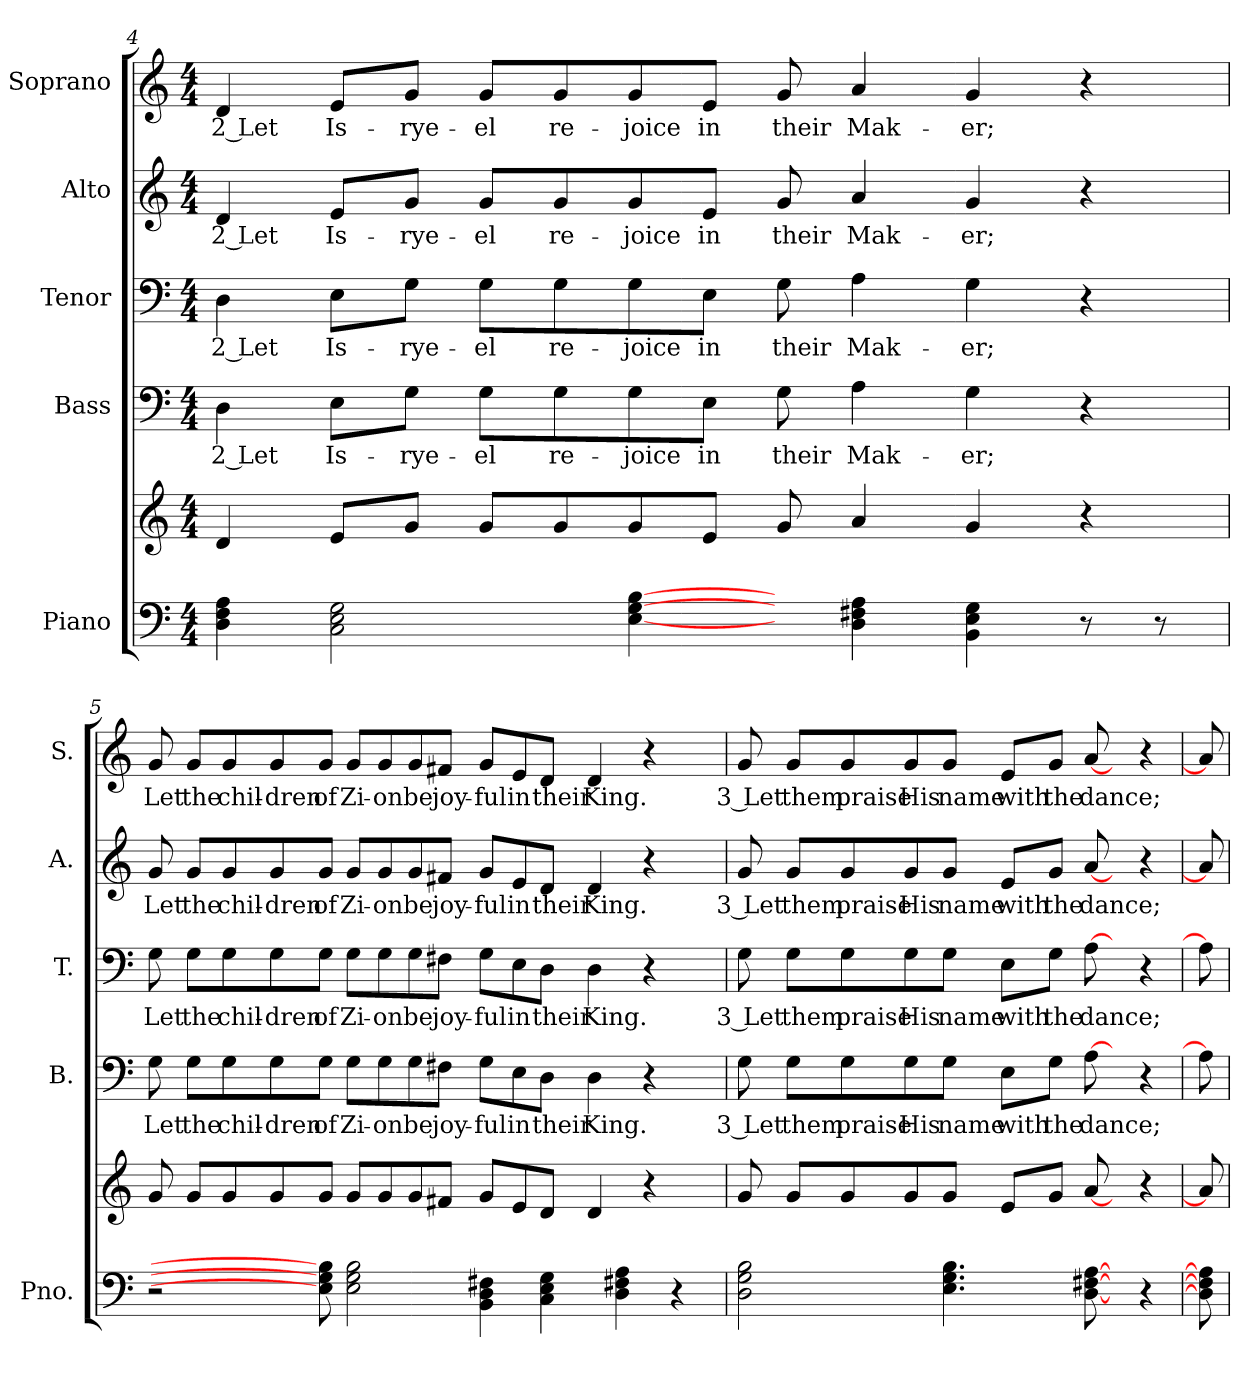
**kern	**kern	**kern	**text	**kern	**text	**kern	**text	**kern	**text
*part5	*part5	*part4	*part4	*part3	*part3	*part2	*part2	*part1	*part1
*staff6	*staff5	*staff4	*staff4	*staff3	*staff3	*staff2	*staff2	*staff1	*staff1
*I"Piano	*	*I"Bass	*	*I"Tenor	*	*I"Alto	*	*I"Soprano	*
*I'Pno.	*	*I'B.	*	*I'T.	*	*I'A.	*	*I'S.	*
*clefF4	*clefG2	*clefF4	*	*clefF4	*	*clefG2	*	*clefG2	*
*k[]	*k[]	*k[]	*	*k[]	*	*k[]	*	*k[]	*
*C:	*C:	*C:	*	*C:	*	*C:	*	*C:	*
*M4/4	*M4/4	*M4/4	*	*M4/4	*	*M4/4	*	*M4/4	*
=4	=4	=4	=4	=4	=4	=4	=4	=4	=4
!	!	!	!LO:LY:b:color=#000000	!	!	!	!	!	!
!	!	!	!	!	!LO:LY:b:color=#000000	!	!	!	!
!	!	!	!	!	!	!	!LO:LY:b:color=#000000	!	!
!	!	!	!	!	!	!	!	!	!LO:LY:b:color=#000000
4Di\ 4Fi 4Ai	4di/	4Di\	2 Let	4Di\	2 Let	4di/	2 Let	4di/	2 Let
!	!	!	!LO:LY:b:color=#000000	!	!	!	!	!	!
!	!	!	!	!	!LO:LY:b:color=#000000	!	!	!	!
!	!	!	!	!	!	!	!LO:LY:b:color=#000000	!	!
*	*	*	*	*	*	*	*	*MM110	*
!	!	!	!	!	!	!	!	!	!LO:LY:b:color=#000000
2Ci\ 2Ei 2Gi	8ei/L	8Ei\L	Is-	8Ei\L	Is-	8ei/L	Is-	8ei/L	Is-
!	!	!	!LO:LY:b:color=#000000	!	!	!	!	!	!
!	!	!	!	!	!LO:LY:b:color=#000000	!	!	!	!
!	!	!	!	!	!	!	!LO:LY:b:color=#000000	!	!
!	!	!	!	!	!	!	!	!	!LO:LY:b:color=#000000
.	8gi/J	8Gi\J	-rye-	8Gi\J	-rye-	8gi/J	-rye-	8gi/J	-rye-
!	!	!	!LO:LY:b:color=#000000	!	!	!	!	!	!
!	!	!	!	!	!LO:LY:b:color=#000000	!	!	!	!
!	!	!	!	!	!	!	!LO:LY:b:color=#000000	!	!
!	!	!	!	!	!	!	!	!	!LO:LY:b:color=#000000
.	8gi/L	8Gi\L	-el	8Gi\L	-el	8gi/L	-el	8gi/L	-el
!	!	!	!LO:LY:b:color=#000000	!	!	!	!	!	!
!	!	!	!	!	!LO:LY:b:color=#000000	!	!	!	!
!	!	!	!	!	!	!	!LO:LY:b:color=#000000	!	!
!	!	!	!	!	!	!	!	!	!LO:LY:b:color=#000000
.	8gi/	8Gi\	re-	8Gi\	re-	8gi/	re-	8gi/	re-
!	!	!	!LO:LY:b:color=#000000	!	!	!	!	!	!
!	!	!	!	!	!LO:LY:b:color=#000000	!	!	!	!
!	!	!	!	!	!	!	!LO:LY:b:color=#000000	!	!
!	!	!	!	!	!	!	!	!	!LO:LY:b:color=#000000
[4Ei\ [4Gi [4Bi	8gi/	8Gi\	-joice	8Gi\	-joice	8gi/	-joice	8gi/	-joice
!	!	!	!LO:LY:b:color=#000000	!	!	!	!	!	!
!	!	!	!	!	!LO:LY:b:color=#000000	!	!	!	!
!	!	!	!	!	!	!	!LO:LY:b:color=#000000	!	!
!	!	!	!	!	!	!	!	!	!LO:LY:b:color=#000000
.	8ei/J	8Ei\J	in	8Ei\J	in	8ei/J	in	8ei/J	in
!	!	!	!LO:LY:b:color=#000000	!	!	!	!	!	!
!	!	!	!	!	!LO:LY:b:color=#000000	!	!	!	!
!	!	!	!	!	!	!	!LO:LY:b:color=#000000	!	!
!	!	!	!	!	!	!	!	!	!LO:LY:b:color=#000000
8ryy	8gi/	8Gi\	their	8Gi\	their	8gi/	their	8gi/	their
!	!	!	!LO:LY:b:color=#000000	!	!	!	!	!	!
!	!	!	!	!	!LO:LY:b:color=#000000	!	!	!	!
!	!	!	!	!	!	!	!LO:LY:b:color=#000000	!	!
!	!	!	!	!	!	!	!	!	!LO:LY:b:color=#000000
4Di\ 4F#Xi 4Ai	4ai/	4Ai\	Mak-	4Ai\	Mak-	4ai/	Mak-	4ai/	Mak-
!	!	!	!LO:LY:b:color=#000000	!	!	!	!	!	!
!	!	!	!	!	!LO:LY:b:color=#000000	!	!	!	!
!	!	!	!	!	!	!	!LO:LY:b:color=#000000	!	!
!	!	!	!	!	!	!	!	!	!LO:LY:b:color=#000000
4BBi\ 4Ei 4Gi	4gi/	4Gi\	-er;	4Gi\	-er;	4gi/	-er;	4gi/	-er;
8r	4r	4r	.	4r	.	4r	.	4r	.
8r	.	.	.	.	.	.	.	.	.
!!LO:PB:g=z
=5	=5	=5	=5	=5	=5	=5	=5	=5	=5
!	!	!	!LO:LY:b:color=#000000	!	!	!	!	!	!
!	!	!	!	!	!LO:LY:b:color=#000000	!	!	!	!
!	!	!	!	!	!	!	!LO:LY:b:color=#000000	!	!
!	!	!	!	!	!	!	!	!	!LO:LY:b:color=#000000
2r	8gi/	8Gi\	Let	8Gi\	Let	8gi/	Let	8gi/	Let
!	!	!	!LO:LY:b:color=#000000	!	!	!	!	!	!
!	!	!	!	!	!LO:LY:b:color=#000000	!	!	!	!
!	!	!	!	!	!	!	!LO:LY:b:color=#000000	!	!
!	!	!	!	!	!	!	!	!	!LO:LY:b:color=#000000
.	8gi/L	8Gi\L	the	8Gi\L	the	8gi/L	the	8gi/L	the
!	!	!	!LO:LY:b:color=#000000	!	!	!	!	!	!
!	!	!	!	!	!LO:LY:b:color=#000000	!	!	!	!
!	!	!	!	!	!	!	!LO:LY:b:color=#000000	!	!
!	!	!	!	!	!	!	!	!	!LO:LY:b:color=#000000
.	8gi/	8Gi\	chil-	8Gi\	chil-	8gi/	chil-	8gi/	chil-
!	!	!	!LO:LY:b:color=#000000	!	!	!	!	!	!
!	!	!	!	!	!LO:LY:b:color=#000000	!	!	!	!
!	!	!	!	!	!	!	!LO:LY:b:color=#000000	!	!
!	!	!	!	!	!	!	!	!	!LO:LY:b:color=#000000
.	8gi/	8Gi\	-dren	8Gi\	-dren	8gi/	-dren	8gi/	-dren
!	!	!	!LO:LY:b:color=#000000	!	!	!	!	!	!
!	!	!	!	!	!LO:LY:b:color=#000000	!	!	!	!
!	!	!	!	!	!	!	!LO:LY:b:color=#000000	!	!
!	!	!	!	!	!	!	!	!	!LO:LY:b:color=#000000
8Ei\] 8Gi] 8Bi]	8gi/J	8Gi\J	of	8Gi\J	of	8gi/J	of	8gi/J	of
!	!	!	!LO:LY:b:color=#000000	!	!	!	!	!	!
!	!	!	!	!	!LO:LY:b:color=#000000	!	!	!	!
!	!	!	!	!	!	!	!LO:LY:b:color=#000000	!	!
!	!	!	!	!	!	!	!	!	!LO:LY:b:color=#000000
2Ei\ 2Gi 2Bi	8gi/L	8Gi\L	Zi-	8Gi\L	Zi-	8gi/L	Zi-	8gi/L	Zi-
!	!	!	!LO:LY:b:color=#000000	!	!	!	!	!	!
!	!	!	!	!	!LO:LY:b:color=#000000	!	!	!	!
!	!	!	!	!	!	!	!LO:LY:b:color=#000000	!	!
!	!	!	!	!	!	!	!	!	!LO:LY:b:color=#000000
.	8gi/	8Gi\	-on	8Gi\	-on	8gi/	-on	8gi/	-on
!	!	!	!LO:LY:b:color=#000000	!	!	!	!	!	!
!	!	!	!	!	!LO:LY:b:color=#000000	!	!	!	!
!	!	!	!	!	!	!	!LO:LY:b:color=#000000	!	!
!	!	!	!	!	!	!	!	!	!LO:LY:b:color=#000000
.	8gi/	8Gi\	be	8Gi\	be	8gi/	be	8gi/	be
!	!	!	!LO:LY:b:color=#000000	!	!	!	!	!	!
!	!	!	!	!	!LO:LY:b:color=#000000	!	!	!	!
!	!	!	!	!	!	!	!LO:LY:b:color=#000000	!	!
!	!	!	!	!	!	!	!	!	!LO:LY:b:color=#000000
.	8f#Xi/J	8F#Xi\J	joy-	8F#Xi\J	joy-	8f#Xi/J	joy-	8f#Xi/J	joy-
!	!	!	!LO:LY:b:color=#000000	!	!	!	!	!	!
!	!	!	!	!	!LO:LY:b:color=#000000	!	!	!	!
!	!	!	!	!	!	!	!LO:LY:b:color=#000000	!	!
!	!	!	!	!	!	!	!	!	!LO:LY:b:color=#000000
4BBi\ 4Di 4F#Xi	8gi/L	8Gi\L	-ful	8Gi\L	-ful	8gi/L	-ful	8gi/L	-ful
!	!	!	!LO:LY:b:color=#000000	!	!	!	!	!	!
!	!	!	!	!	!LO:LY:b:color=#000000	!	!	!	!
!	!	!	!	!	!	!	!LO:LY:b:color=#000000	!	!
!	!	!	!	!	!	!	!	!	!LO:LY:b:color=#000000
.	8ei/	8Ei\	in	8Ei\	in	8ei/	in	8ei/	in
!	!	!	!LO:LY:b:color=#000000	!	!	!	!	!	!
!	!	!	!	!	!LO:LY:b:color=#000000	!	!	!	!
!	!	!	!	!	!	!	!LO:LY:b:color=#000000	!	!
!	!	!	!	!	!	!	!	!	!LO:LY:b:color=#000000
4Ci\ 4Ei 4Gi	8di/J	8Di\J	their	8Di\J	their	8di/J	their	8di/J	their
!	!	!	!LO:LY:b:color=#000000	!	!	!	!	!	!
!	!	!	!	!	!LO:LY:b:color=#000000	!	!	!	!
!	!	!	!	!	!	!	!LO:LY:b:color=#000000	!	!
!	!	!	!	!	!	!	!	!	!LO:LY:b:color=#000000
.	4di/	4Di\	King.	4Di\	King.	4di/	King.	4di/	King.
4Di\ 4F#Xi 4Ai	.	.	.	.	.	.	.	.	.
.	4r	4r	.	4r	.	4r	.	4r	.
4r	.	.	.	.	.	.	.	.	.
.	8ryy	8ryy	.	8ryy	.	8ryy	.	8ryy	.
!!LO:PB:g=z
=6	=6	=6	=6	=6	=6	=6	=6	=6	=6
!	!	!	!LO:LY:b:color=#000000	!	!	!	!	!	!
!	!	!	!	!	!LO:LY:b:color=#000000	!	!	!	!
!	!	!	!	!	!	!	!LO:LY:b:color=#000000	!	!
!	!	!	!	!	!	!	!	!	!LO:LY:b:color=#000000
2Di\ 2Gi 2Bi	8gi/	8Gi\	3 Let	8Gi\	3 Let	8gi/	3 Let	8gi/	3 Let
!	!	!	!LO:LY:b:color=#000000	!	!	!	!	!	!
!	!	!	!	!	!LO:LY:b:color=#000000	!	!	!	!
!	!	!	!	!	!	!	!LO:LY:b:color=#000000	!	!
!	!	!	!	!	!	!	!	!	!LO:LY:b:color=#000000
.	8gi/L	8Gi\L	them	8Gi\L	them	8gi/L	them	8gi/L	them
!	!	!	!LO:LY:b:color=#000000	!	!	!	!	!	!
!	!	!	!	!	!LO:LY:b:color=#000000	!	!	!	!
!	!	!	!	!	!	!	!LO:LY:b:color=#000000	!	!
!	!	!	!	!	!	!	!	!	!LO:LY:b:color=#000000
.	8gi/	8Gi\	praise	8Gi\	praise	8gi/	praise	8gi/	praise
!	!	!	!LO:LY:b:color=#000000	!	!	!	!	!	!
!	!	!	!	!	!LO:LY:b:color=#000000	!	!	!	!
!	!	!	!	!	!	!	!LO:LY:b:color=#000000	!	!
!	!	!	!	!	!	!	!	!	!LO:LY:b:color=#000000
.	8gi/	8Gi\	His	8Gi\	His	8gi/	His	8gi/	His
!	!	!	!LO:LY:b:color=#000000	!	!	!	!	!	!
!	!	!	!	!	!LO:LY:b:color=#000000	!	!	!	!
!	!	!	!	!	!	!	!LO:LY:b:color=#000000	!	!
!	!	!	!	!	!	!	!	!	!LO:LY:b:color=#000000
4.Ei\ 4.Gi 4.Bi	8gi/J	8Gi\J	name	8Gi\J	name	8gi/J	name	8gi/J	name
!	!	!	!LO:LY:b:color=#000000	!	!	!	!	!	!
!	!	!	!	!	!LO:LY:b:color=#000000	!	!	!	!
!	!	!	!	!	!	!	!LO:LY:b:color=#000000	!	!
!	!	!	!	!	!	!	!	!	!LO:LY:b:color=#000000
.	8ei/L	8Ei\L	with	8Ei\L	with	8ei/L	with	8ei/L	with
!	!	!	!LO:LY:b:color=#000000	!	!	!	!	!	!
!	!	!	!	!	!LO:LY:b:color=#000000	!	!	!	!
!	!	!	!	!	!	!	!LO:LY:b:color=#000000	!	!
!	!	!	!	!	!	!	!	!	!LO:LY:b:color=#000000
.	8gi/J	8Gi\J	the	8Gi\J	the	8gi/J	the	8gi/J	the
!	!	!	!LO:LY:b:color=#000000	!	!	!	!	!	!
!	!	!	!	!	!LO:LY:b:color=#000000	!	!	!	!
!	!	!	!	!	!	!	!LO:LY:b:color=#000000	!	!
!	!	!	!	!	!	!	!	!	!LO:LY:b:color=#000000
[8Di\ [8F#Xi [8Ai	[8ai/	[8Ai\	dance;	[8Ai\	dance;	[8ai/	dance;	[8ai/	dance;
8ryy	8ryy	8ryy	.	8ryy	.	8ryy	.	8ryy	.
4r	4r	4r	.	4r	.	4r	.	4r	.
=7	=7	=7	=7	=7	=7	=7	=7	=7	=7
8Di\] 8F#i] 8Ai]	8ai/]	8Ai\]	.	8Ai\]	.	8ai/]	.	8ai/]	.
=	=	=	=	=	=	=	=	=	=
*-	*-	*-	*-	*-	*-	*-	*-	*-	*-
